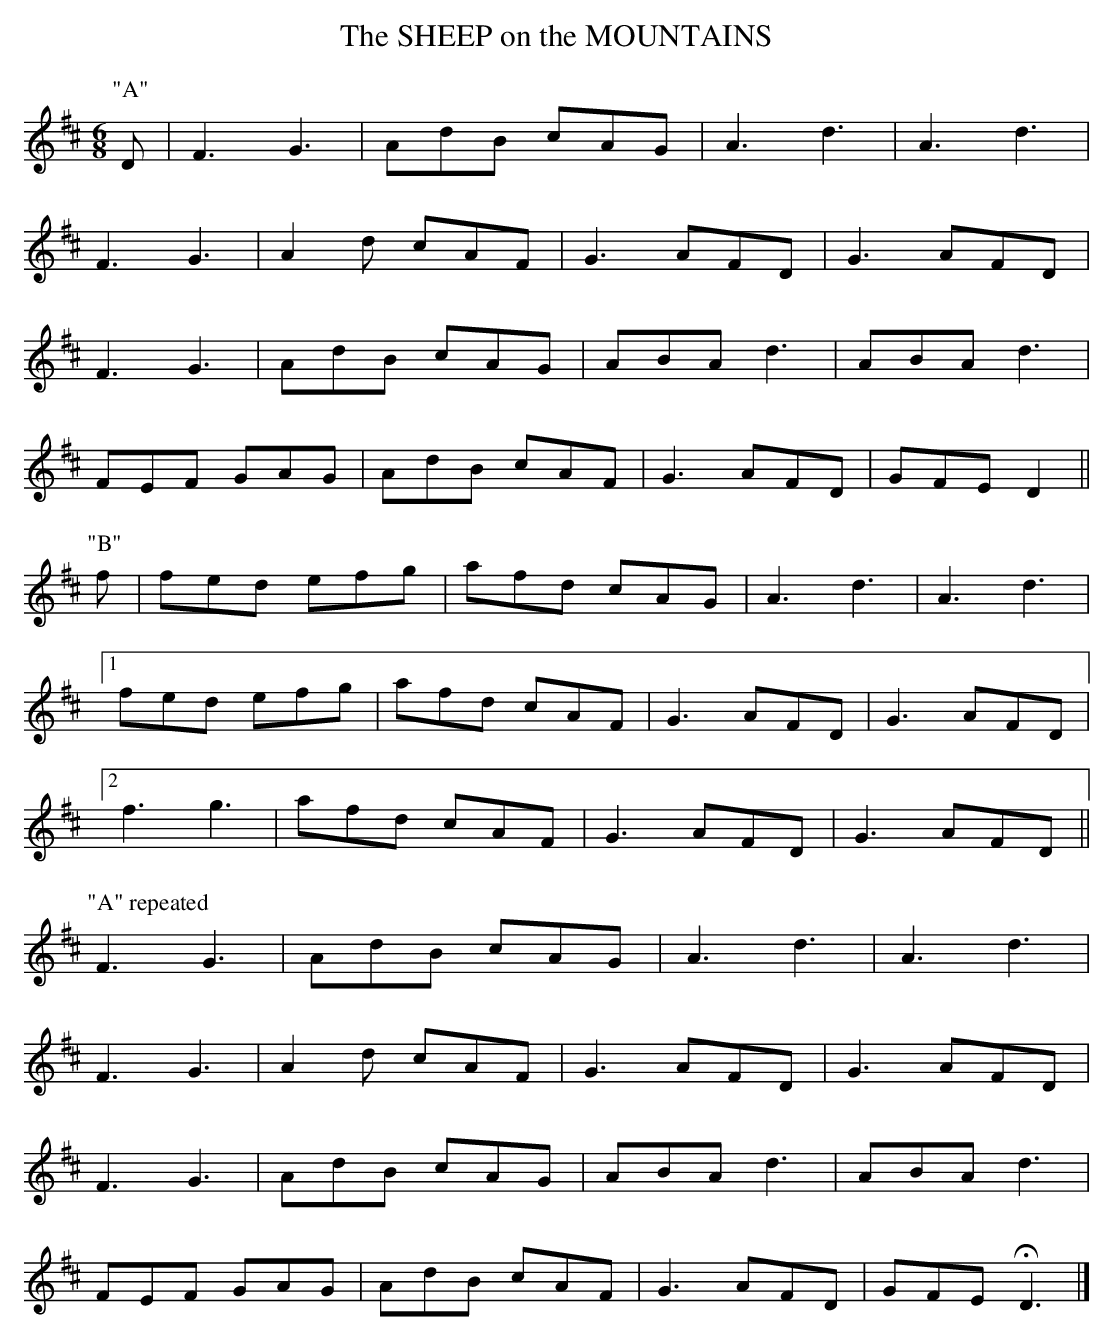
X:1
T:SHEEP on the MOUNTAINS, The
M:6/8
L:1/8
K:D
P:"A"
D|F3 G3|AdB cAG|A3 d3|A3 d3|
F3 G3|A2d cAF|G3 AFD|G3 AFD|
F3 G3|AdB cAG|ABA d3|ABA d3|
FEF GAG|AdB cAF|G3 AFD|GFE D2||
P:"B"
f|fed efg|afd cAG|A3 d3|A3 d3|
[1 fed efg|afd cAF|G3 AFD|G3 AFD|
[2 f3 g3|afd cAF|G3 AFD|G3 AFD ||
P:"A" repeated
F3 G3|AdB cAG|A3 d3|A3 d3|
F3 G3|A2d cAF|G3 AFD|G3 AFD|
F3 G3|AdB cAG|ABA d3|ABA d3|
FEF GAG|AdB cAF|G3 AFD|GFE HD3|]
